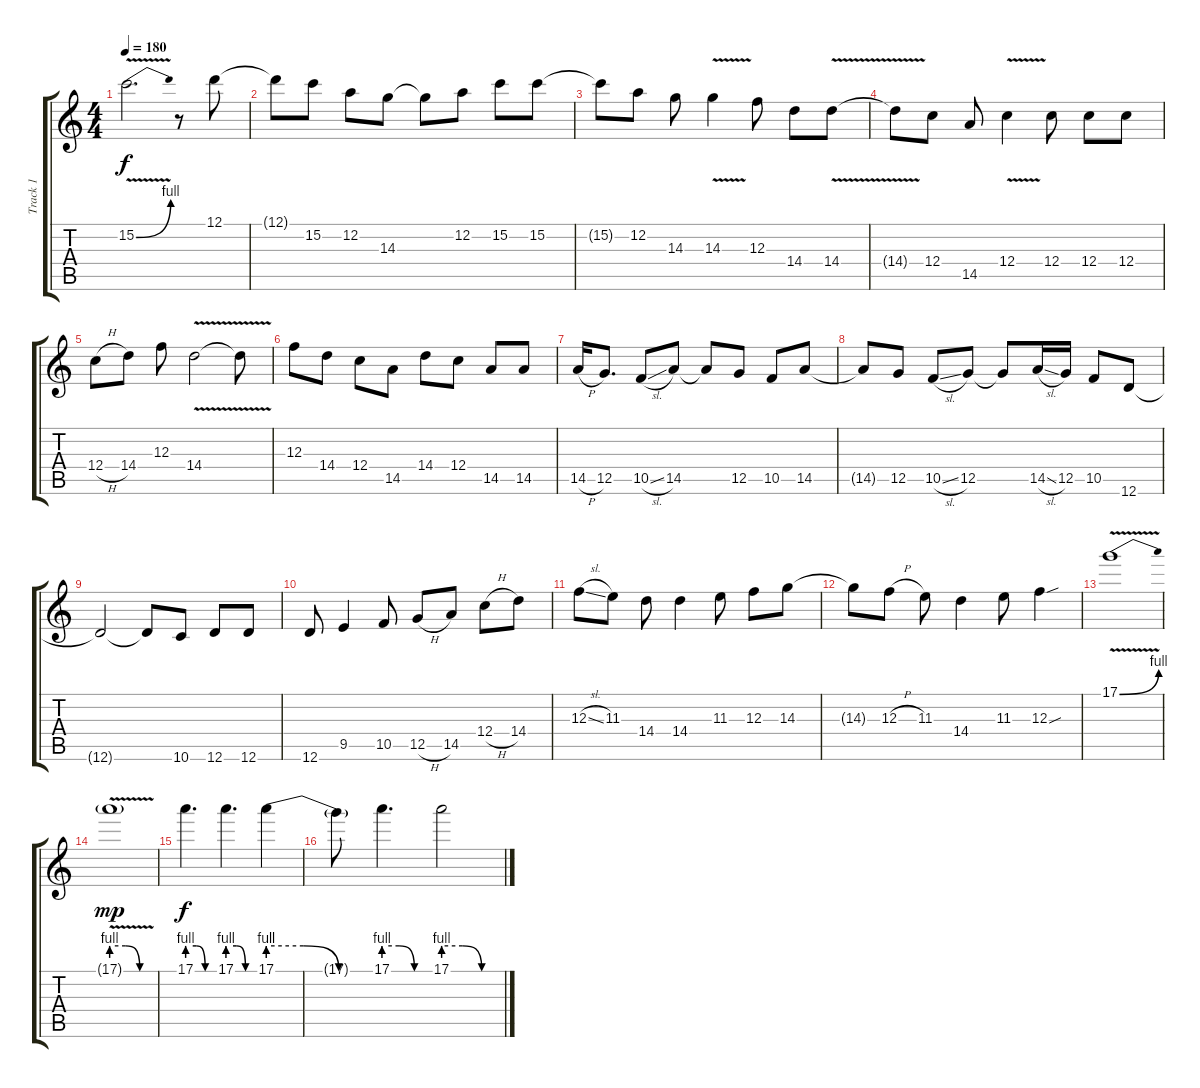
\track ("Track 1" "Track 1") {instrument overdrivenguitar}
\staff {score tabs}
\tuning (D4 A3 F3 C3 G2 D2) {hide}
\ts (4 4)
\tempo 180
\clef g2
\ks c
15.2{be (bend 0 0 60 4) v}.2{d dy f} r.8 12.1.8 |
12.1{t}.8 15.2.8 12.2.8 14.3.8 14.3{t}.8 12.2.8 15.2.8 15.2.8 |
15.2{t}.8 12.2.8 14.3.8 14.3{v}.4 12.3.8 14.4.8 14.4{v}.8 |
14.4{t}.8 12.4.8 14.5.8 12.4{v}.4 12.4.8 12.4.8 12.4.8 |
12.4{h}.8 14.4.8 12.3.8 14.4{v}.2 14.4{t}.8 |
12.3.8 14.4.8 12.4.8 14.5.8 14.4.8 12.4.8 14.5.8 14.5.8 |
14.5{h}.16 12.5.8{d} 10.5{sl}.8 14.5.8 14.5{t}.8 12.5.8 10.5.8 14.5.8 |
14.5{t}.8 12.5.8 10.5{sl}.8 12.5.8 12.5{t}.8 14.5{sl}.16 12.5.16 10.5.8 12.6.8 |
12.6{t}.2 12.6{t}.8 10.6.8 12.6.8 12.6.8 |
12.6.8 9.5.4 10.5.8 12.5{h}.8 14.5.8 12.4{h}.8 14.4.8 |
12.3{sl}.8 11.3.8 14.4.8 14.4.4 11.3.8 12.3.8 14.3.8 |
14.3{t}.8 12.3{h}.8 11.3.8 14.4.4 11.3.8 12.3{sou}.4 |
17.1{be (bend 0 0 60 4) v}.1 |
17.1{be (custom 0 4 20 4 40 0 60 0) v g}.1{dy mp} |
17.1{be (custom 0 4 20 4 40 0 60 0)}.4{d dy f} 17.1{be (custom 0 4 20 4 40 0 60 0)}.4{d} 17.1{be (custom 0 4 20 4 40 0 60 0)}.4 |
17.1{t}.8 17.1{be (custom 0 4 20 4 40 0 60 0)}.4{d} 17.1{be (custom 0 4 20 4 40 0 60 0)}.2
